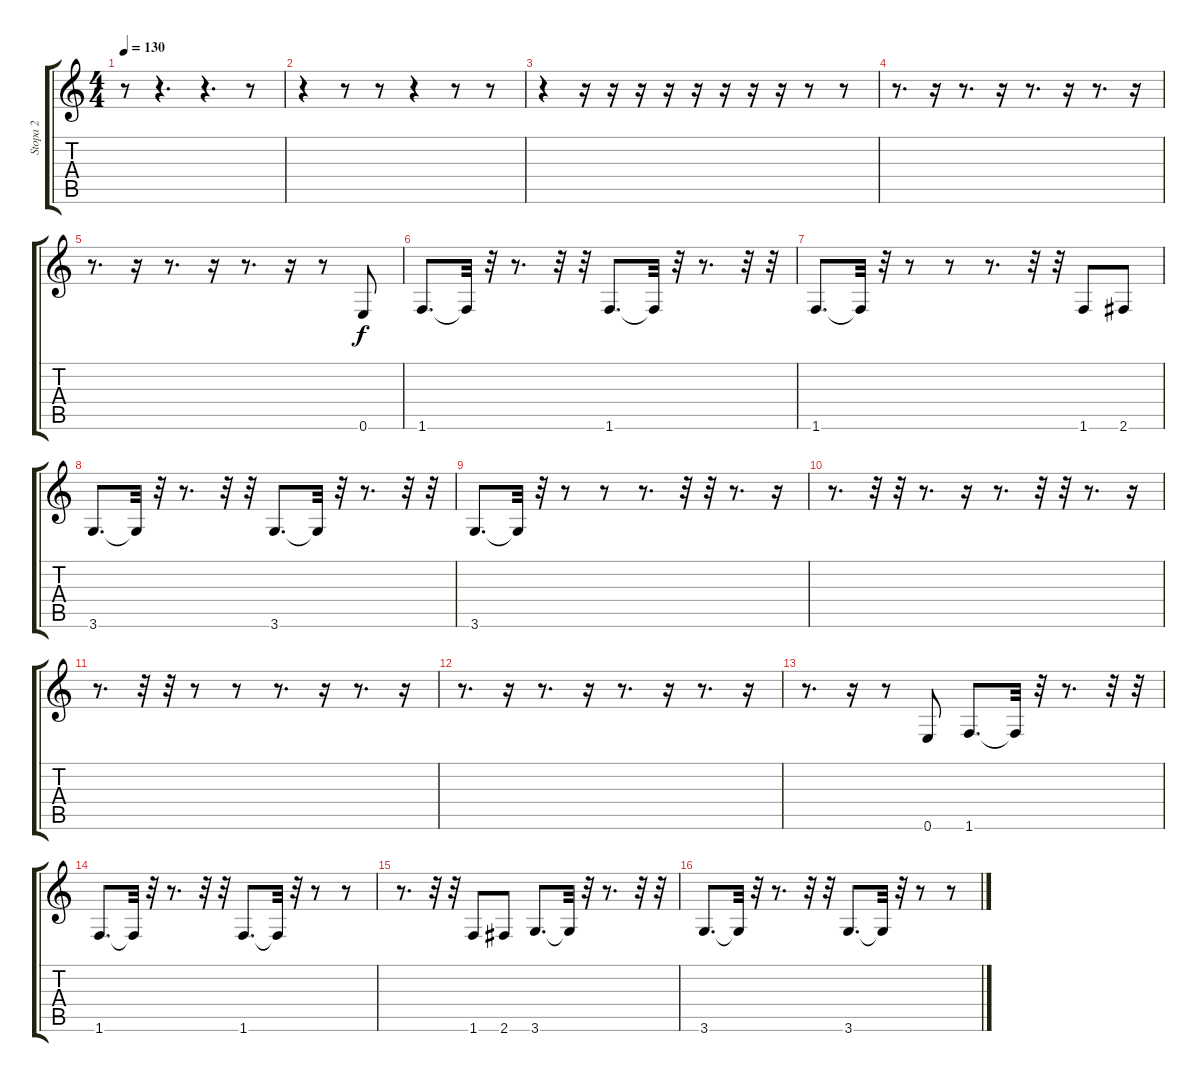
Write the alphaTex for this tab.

\track ("Stopa 2" "Stopa 2") {instrument fretlessbass}
\staff {score tabs}
\tuning (E4 B3 G3 D3 A2 E2) {hide}
\ts (4 4)
\tempo 130
\clef g2
\ks c
r.8{dy f} r.4{d} r.4{d} r.8 |
r.4 r.8 r.8 r.4 r.8 r.8 |
r.4 r.16 r.16 r.16 r.16 r.16 r.16 r.16 r.16 r.8 r.8 |
r.8{d} r.16 r.8{d} r.16 r.8{d} r.16 r.8{d} r.16 |
r.8{d} r.16 r.8{d} r.16 r.8{d} r.16 r.8 0.6.8 |
1.6.8{d} 1.6{t}.32 r.32 r.8{d} r.32 r.32 1.6.8{d} 1.6{t}.32 r.32 r.8{d} r.32 r.32 |
1.6.8{d} 1.6{t}.32 r.32 r.8 r.8 r.8{d} r.32 r.32 1.6.8 2.6.8 |
3.6.8{d} 3.6{t}.32 r.32 r.8{d} r.32 r.32 3.6.8{d} 3.6{t}.32 r.32 r.8{d} r.32 r.32 |
3.6.8{d} 3.6{t}.32 r.32 r.8 r.8 r.8{d} r.32 r.32 r.8{d} r.16 |
r.8{d} r.32 r.32 r.8{d} r.16 r.8{d} r.32 r.32 r.8{d} r.16 |
r.8{d} r.32 r.32 r.8 r.8 r.8{d} r.16 r.8{d} r.16 |
r.8{d} r.16 r.8{d} r.16 r.8{d} r.16 r.8{d} r.16 |
r.8{d} r.16 r.8 0.6.8 1.6.8{d} 1.6{t}.32 r.32 r.8{d} r.32 r.32 |
1.6.8{d} 1.6{t}.32 r.32 r.8{d} r.32 r.32 1.6.8{d} 1.6{t}.32 r.32 r.8 r.8 |
r.8{d} r.32 r.32 1.6.8 2.6.8 3.6.8{d} 3.6{t}.32 r.32 r.8{d} r.32 r.32 |
3.6.8{d} 3.6{t}.32 r.32 r.8{d} r.32 r.32 3.6.8{d} 3.6{t}.32 r.32 r.8 r.8
